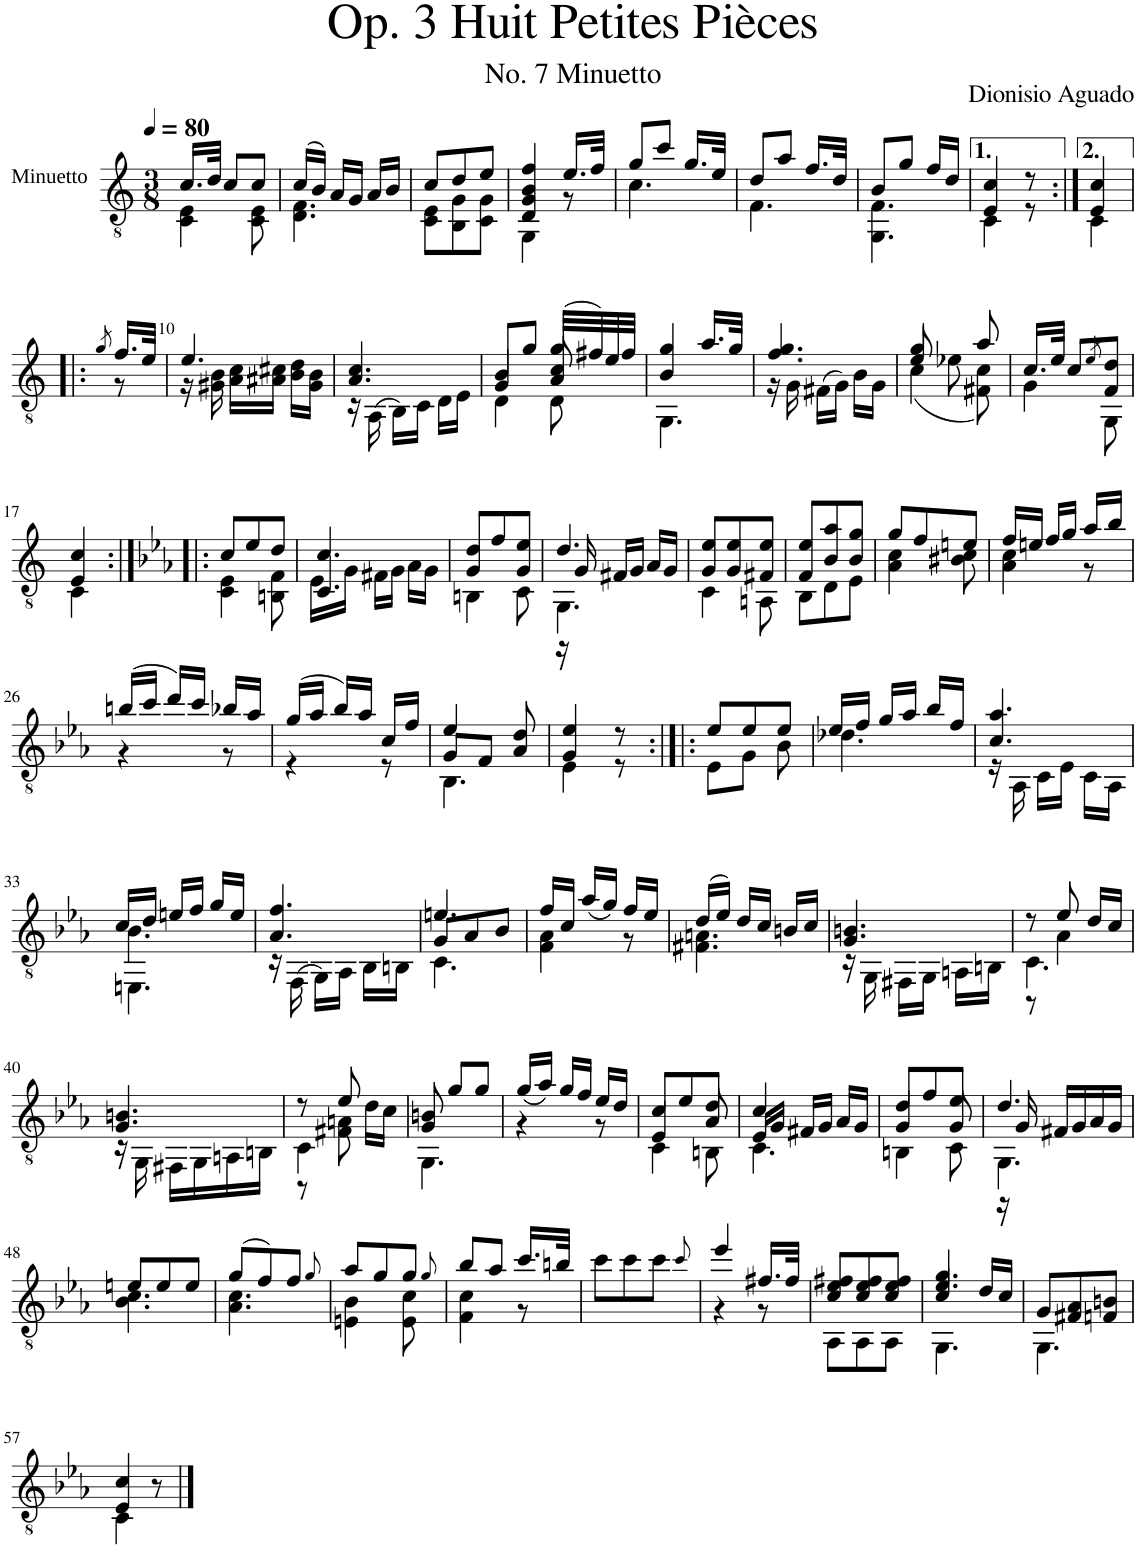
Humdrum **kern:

**kern
*part1
*staff1
*I"Classical Guitar
*I'Guit.
*clefGv2
*k[]
*M3/8
*MM80
=1
*^
16.c/LL	4C\ 4E\
32d/JJk	.
8c/L	.
8c/J	8C\ 8E\
=2	=2
(16c/LL	4.D\ 4.F\
16B/JJ)	.
16A/LL	.
16G/JJ	.
16A/LL	.
16B/JJ	.
=3	=3
8c/L	8C\ 8E\L
8d/	8BB\ 8G\
8e/J	8C\ 8G\J
=4	=4
4D/ 4G/ 4B/ 4f/	4GG\
16.e/LL	8r
32f/JJk	.
=5	=5
8g/L	4.c\
8cc/J	.
16.g/LL	.
32e/JJk	.
=6	=6
8d/L	4.F\
8a/J	.
16.f/LL	.
32d/JJk	.
=7	=7
8B/L	4.GG\ 4.F\
8g/J	.
16f/LL	.
16d/JJ	.
=8	=8
4E/ 4c/	4C\
8r	8r
=9:|!	=9:|!
4E/ 4c/	4C\
!!LO:LB:g=z	!!
=9X1!|:	=9X1!|:
8qg/	.
16.f/LL	8r
32e/JJk	.
=10	=10
4.e/	16r
.	16G#X\ 16B\
.	16A\ 16c\LL
.	16A#X\ 16c#X\JJ
.	16B\ 16d\LL
.	16G#\ 16B\JJ
=11	=11
4.A/ 4.c/	16r
.	(>16AA\
.	16BB\LL)
.	16C\JJ
.	16D\LL
.	16E\JJ
=12	=12
*	*^
8B/L	4D\	4G/
8g/J	.	.
(32g/LLL	8D\	8A/ 8c/
32f#X/)	.	.
32e/	.	.
32f#/JJJ	.	.
*	*v	*v
=13	=13
4B/ 4g/	4.GG\
16.a/LL	.
32g/JJk	.
=14	=14
4.f/ 4.g/	16r
.	16G\
.	(>16F#X\LL
.	16G\JJ)
.	16B\LL
.	16G\JJ
=15	=15
*	*^
4g/	8e/	(4c\
.	8e-X\	.
8a/	8ryy	8F#X\ 8c\)
*	*v	*v
=16	=16
16.c/LL	4G\
32e/JJk	.
8c/L	.
8qe/	.
8F/ 8d/J	8GG\
!!LO:LB:g=z	!!
=17	=17
4E/ 4c/	4C\
=18:|!|:	=18:|!|:
*k[b-e-a-]	*
8c/L	4C\ 4E-\
8e-/	.
8d/J	8BBn\ 8F\
=19	=19
*	*^
4.c/	16E-\LL	4.C/
.	16G\JJ	.
.	16F#X\LL	.
.	16G\JJ	.
.	16A-\LL	.
.	16G\JJ	.
*	*v	*v
=20	=20
8G/ 8d/L	4BBn\
8f/	.
8G/ 8e-/J	8C\
=21	=21
*	*^
4.d/	4.GG\	16r
.	.	16G/
.	.	16F#X/LL
.	.	16G/JJ
.	.	16A-/LL
.	.	16G/JJ
*	*v	*v
=22	=22
8G/ 8e-/L	4C\
8G/ 8e-/	.
8F#X/ 8e-/J	8AAn\
=23	=23
8F/ 8e-/L	8BB-\L
8B-/ 8a-/	8D\
8B-/ 8g/J	8E-\J
=24	=24
8g/L	4A-\ 4c\
8f/	.
8en/J	8B#X\ 8c\
=25	=25
16f/LL	4A-\ 4c\
16en/JJ	.
16f/LL	.
16g/JJ	.
16a-/LL	8r
16b-/JJ	.
!!LO:LB:g=z	!!
=26	=26
(16bn/LL	4r
16cc/JJ	.
16dd/LL)	.
16cc/JJ	.
16b-X/LL	8r
16a-/JJ	.
=27	=27
(16g/LL	4r
16a-/JJ	.
16b-/LL)	.
16a-/JJ	.
16c/LL	8r
16f/JJ	.
=28	=28
*	*^
4e-/	4.BB-\	8G/L
.	.	8F/J
8A-/ 8d/	.	8ryy
*	*v	*v
=29	=29
4G/ 4e-/	4E-\
8r	8r
=30:|!|:	=30:|!|:
8e-/L	8E-\L
8e-/	8G\J
8e-/J	8B-\
=31	=31
4.d-X\	16e-/LL
.	16f/JJ
.	16g/LL
.	16a-/JJ
.	16b-/LL
.	16f/JJ
=32	=32
4.c/ 4.a-/	16r
.	16AA-\
.	16C\LL
.	16E-\JJ
.	16C\LL
.	16AA-\JJ
!!LO:LB:g=z	!!
=33	=33
*	*^
4.B-\	4.EEn\	16c/LL
.	.	16d/JJ
.	.	16en/LL
.	.	16f/JJ
.	.	16g/LL
.	.	16e/JJ
*	*v	*v
=34	=34
4.A-/ 4.f/	16r
.	(>16FF\
.	16GG\LL)
.	16AA-\JJ
.	16BB-\LL
.	16BBn\JJ
=35	=35
*	*^
4.en/	4.C\	8G/L
.	.	8A-/
.	.	8B-/J
*	*v	*v
=36	=36
16f/LL	4F\ 4A-\
16c/JJ	.
(<16a-/LL	.
16g/JJ)	.
16f/LL	8r
16e-/JJ	.
=37	=37
(16d/LL	4.F#X\ 4.An\
16e-/JJ)	.
16d/LL	.
16c/JJ	.
16Bn/LL	.
16c/JJ	.
=38	=38
4.G/ 4.Bn/	16r
.	16GG\
.	16FF#X\LL
.	16GG\JJ
.	16AAn\LL
.	16BBn\JJ
=39	=39
*	*^
8r	4.C\	8r
8e-/	.	4A-\
16d/LL	.	.
16c/JJ	.	.
*	*v	*v
!!LO:LB:g=z
=40	=40
4.G/ 4.Bn/	16r
.	16GG\
.	16FF#X\LL
.	16GG\
.	16AAn\
.	16BBn\JJ
=41	=41
*	*^
8r	4C\	8r
8e-/	.	8F#X\ 8An\
16d\LL	8ryy	8ryy
16c\JJ	.	.
*	*v	*v
=42	=42
8G/ 8Bn/	4.GG\
8g/L	.
8g/J	.
=43	=43
(<16g/LL	4r
16a-/JJ)	.
16g/LL	.
16f/JJ	.
16e-/LL	8r
16d/JJ	.
=44	=44
*	*^
8c/L	4C\	4E-/
8e-/	.	.
8d/J	8BBn\	8A-/
=45	=45	=45
4.c/	4.C\	16E-/LL
.	.	16G/JJ
.	.	16F#X/LL
.	.	16G/JJ
.	.	16A-/LL
.	.	16G/JJ
=46	=46	=46
8d/L	4BBn\	4G/
8f/	.	.
8e-/J	8C\	8G/
=47	=47	=47
4.d/	4.GG\	16r
.	.	16G/
.	.	16F#X/LL
.	.	16G/
.	.	16A-/
.	.	16G/JJ
*	*v	*v
!!LO:LB:g=z
=48	=48
8en/L	4.B-\ 4.c\
8e/	.
8e/J	.
=49	=49
(8g/L	4.A-\ 4.c\
8f/)	.
8f/J	.
8qg/	.
=50	=50
8a-/L	4En\ 4B-\
8g/	.
8g/J	8E\ 8c\
8qg/	.
=51	=51
8b-/L	4F\ 4c\
8a-/J	.
16.cc/LL	8r
32bn/JJk	.
*v	*v
=52
8cc\L
8cc\
8cc\J
8qcc/
=53
*^
4ee-/	4r
16.f#X/LL	8r
32f#/JJk	.
=54	=54
8c/ 8e-/ 8f#X/L	8AA-\L
8c/ 8e-/ 8f#/	8AA-\
8c/ 8e-/ 8f#/J	8AA-\J
=55	=55
*	*^
4.e-/ 4.g/	4.GG\	4c/
.	.	16d/LL
.	.	16c/JJ
*	*v	*v
=56	=56
8G/L	4.GG\
8F#X/ 8A-/	.
8Fn/ 8Bn/J	.
!!LO:LB:g=z	!!
=57	=57
4E-/ 4c/	4C\
8r	8ryy
*v	*v
==
*-
